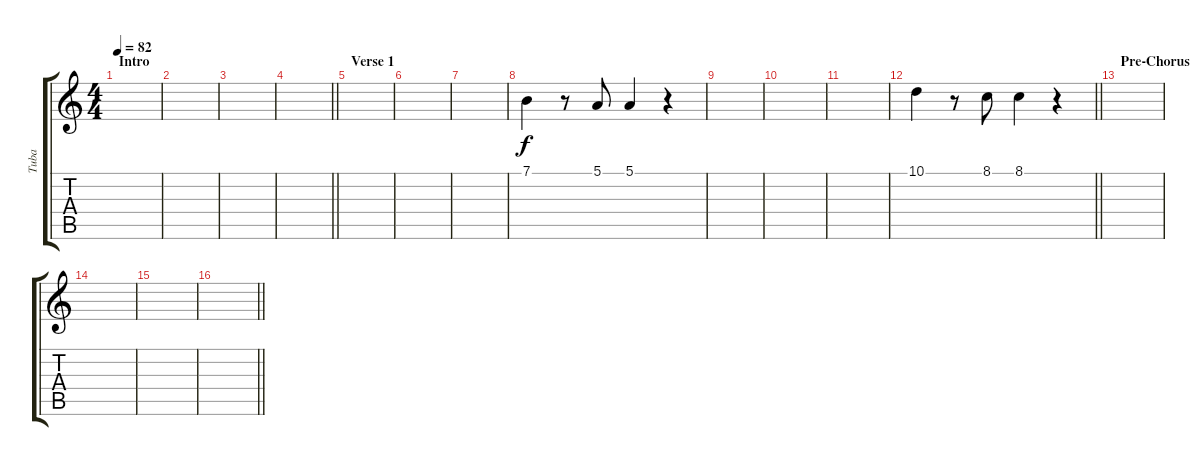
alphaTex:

\track ("Tuba" "Tuba") {instrument tuba}
\staff {score tabs}
\tuning (E4 B3 G3 D3 A2 E2) {hide}
\ts (4 4)
\section ("" "Intro")
\tempo 82
\clef g2
\ks c
|
|
|
\barLineRight lightlight
|
\section ("" "Verse 1")
|
|
|
7.1.4 r.8 5.1.8 5.1.4 r.4 |
|
|
|
\barLineRight lightlight
10.1.4 r.8 8.1.8 8.1.4 r.4 |
\section ("" "Pre-Chorus")
|
|
|
\barLineRight lightlight
